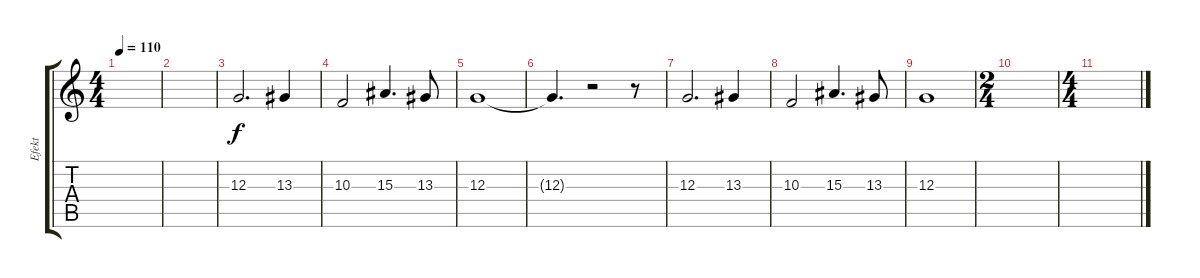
\track ("Efekt" "Efekt") {instrument tremolostrings}
\staff {score tabs}
\tuning (E4 B3 G3 D3 A2 E2) {hide}
\ts (4 4)
\tempo 110
\clef g2
\ks c
|
|
12.3.2{d} 13.3.4 |
10.3.2 15.3.4{d} 13.3.8 |
12.3.1 |
12.3{t}.4{d} r.2 r.8 |
12.3.2{d} 13.3.4 |
10.3.2 15.3.4{d} 13.3.8 |
12.3.1 |
\ts (2 4)
|
\ts (4 4)
